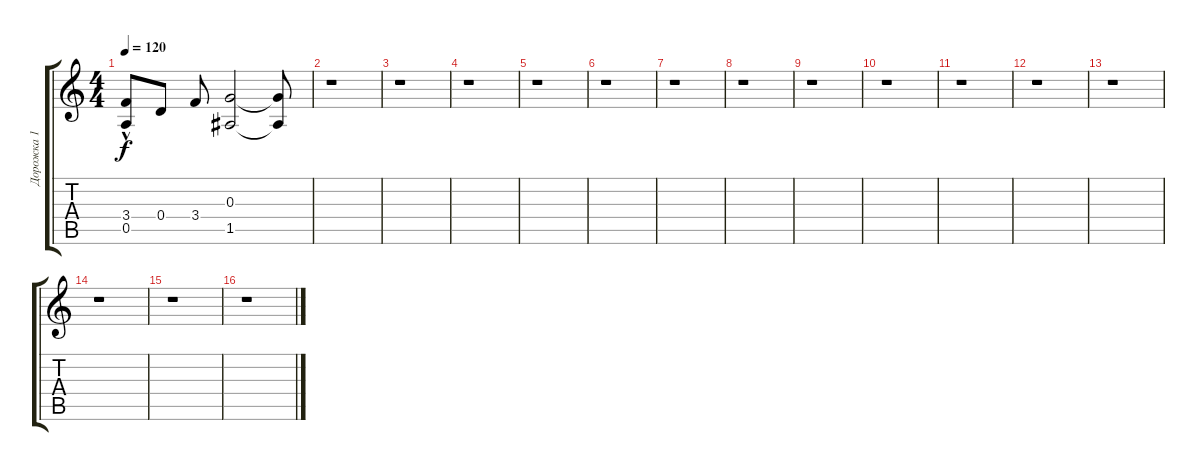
\track ("Дорожка 1" "Дорожка 1") {instrument acousticguitarsteel}
\staff {score tabs}
\tuning (E4 B3 G3 D3 A2 E2) {hide}
\ts (4 4)
\tempo 120
\clef g2
\ks c
(3.4 0.5{hac}).8{dy f} 0.4.8 3.4.8 (0.3 1.5).2 (0.3{t} 1.5{t}).8 |
r.1 |
r.1 |
r.1 |
r.1 |
r.1 |
r.1 |
r.1 |
r.1 |
r.1 |
r.1 |
r.1 |
r.1 |
r.1 |
r.1 |
r.1
